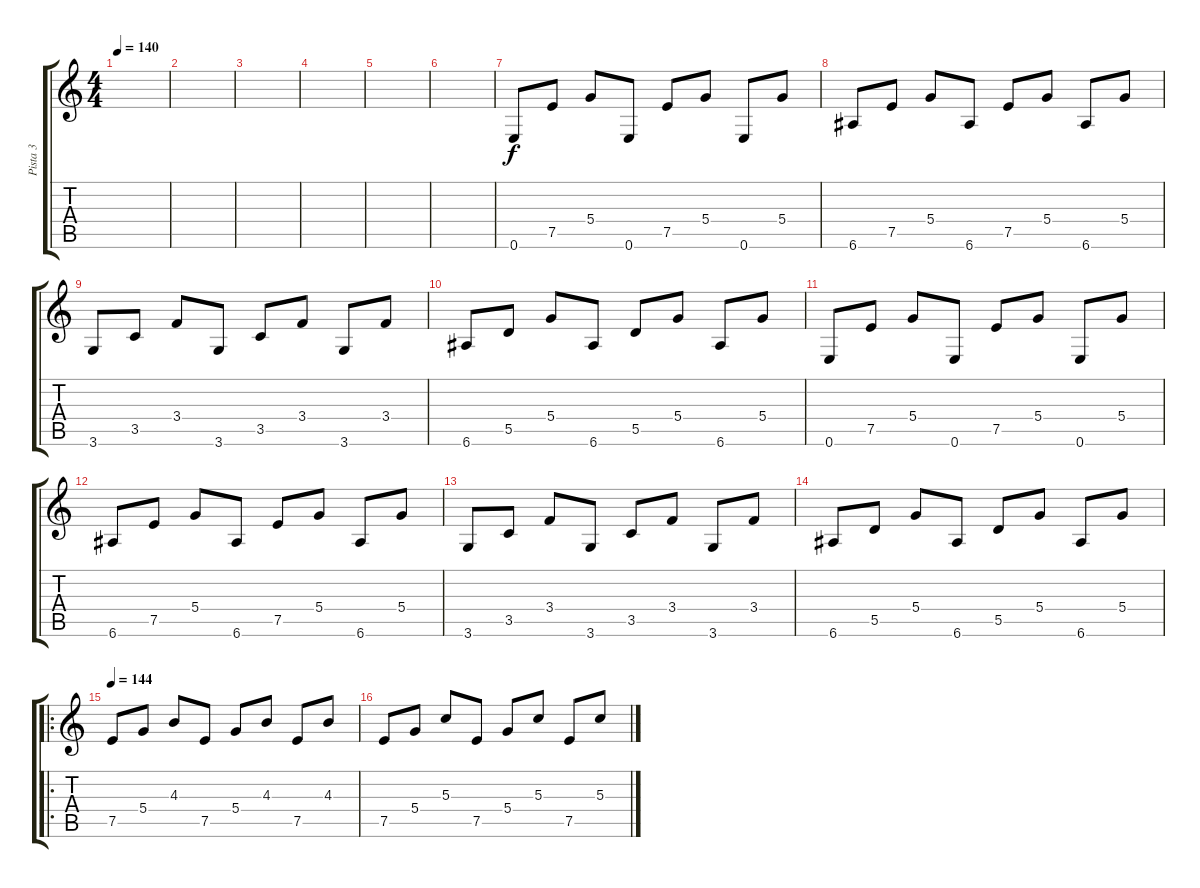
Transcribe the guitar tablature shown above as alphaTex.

\track ("Pista 3" "Pista 3") {instrument distortionguitar}
\staff {score tabs}
\tuning (E4 B3 G3 D3 A2 E2) {hide}
\ts (4 4)
\tempo 140
\clef g2
\ks c
|
|
|
|
|
|
0.6.8 7.5.8 5.4.8 0.6.8 7.5.8 5.4.8 0.6.8 5.4.8 |
6.6.8 7.5.8 5.4.8 6.6.8 7.5.8 5.4.8 6.6.8 5.4.8 |
3.6.8 3.5.8 3.4.8 3.6.8 3.5.8 3.4.8 3.6.8 3.4.8 |
6.6.8 5.5.8 5.4.8 6.6.8 5.5.8 5.4.8 6.6.8 5.4.8 |
0.6.8 7.5.8 5.4.8 0.6.8 7.5.8 5.4.8 0.6.8 5.4.8 |
6.6.8 7.5.8 5.4.8 6.6.8 7.5.8 5.4.8 6.6.8 5.4.8 |
3.6.8 3.5.8 3.4.8 3.6.8 3.5.8 3.4.8 3.6.8 3.4.8 |
6.6.8 5.5.8 5.4.8 6.6.8 5.5.8 5.4.8 6.6.8 5.4.8 |
\ro
\tempo 144
7.5.8 5.4.8 4.3.8 7.5.8 5.4.8 4.3.8 7.5.8 4.3.8 |
7.5.8 5.4.8 5.3.8 7.5.8 5.4.8 5.3.8 7.5.8 5.3.8
